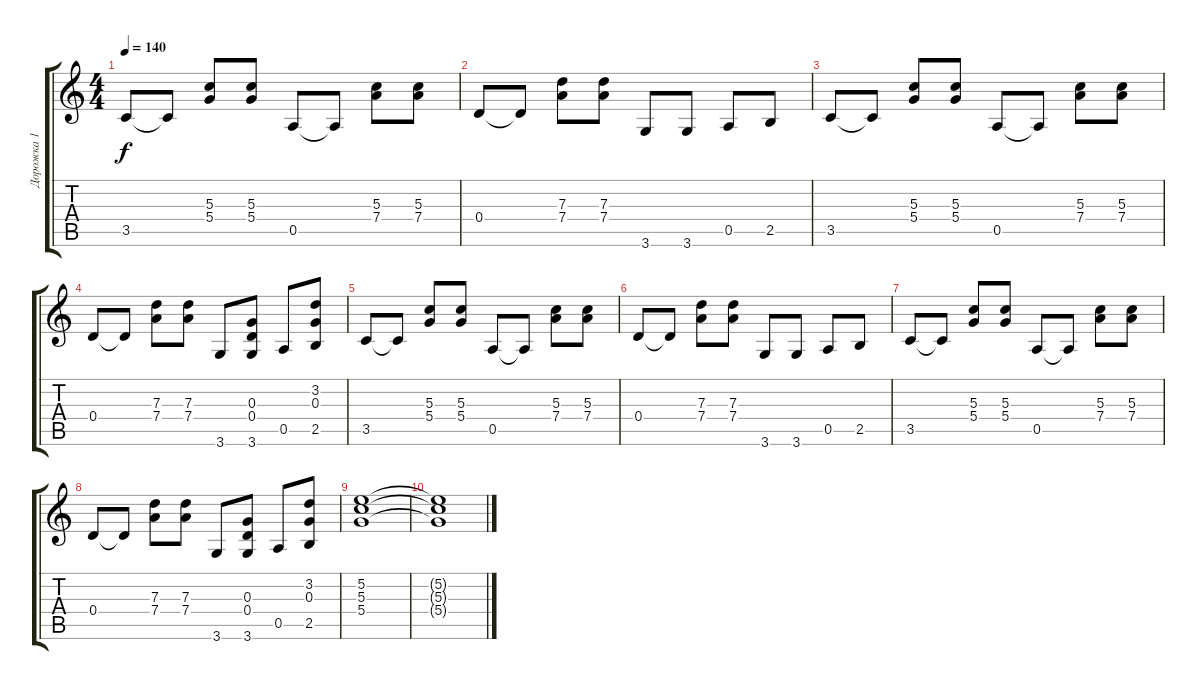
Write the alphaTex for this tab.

\track ("Дорожка 1" "Дорожка 1") {instrument electricguitarmuted}
\staff {score tabs}
\tuning (E4 B3 G3 D3 A2 E2) {hide}
\ts (4 4)
\tempo 140
\clef g2
\ks c
3.5.8{dy f} 3.5{t}.8 (5.3 5.4).8 (5.3 5.4).8 0.5.8 0.5{t}.8 (5.3 7.4).8 (5.3 7.4).8 |
0.4.8 0.4{t}.8 (7.3 7.4).8 (7.3 7.4).8 3.6.8 3.6.8 0.5.8 2.5.8 |
3.5.8 3.5{t}.8 (5.3 5.4).8 (5.3 5.4).8 0.5.8 0.5{t}.8 (5.3 7.4).8 (5.3 7.4).8 |
0.4.8 0.4{t}.8 (7.3 7.4).8 (7.3 7.4).8 3.6.8 (0.3 0.4 3.6).8 0.5.8 (3.2 0.3 2.5).8 |
3.5.8 3.5{t}.8 (5.3 5.4).8 (5.3 5.4).8 0.5.8 0.5{t}.8 (5.3 7.4).8 (5.3 7.4).8 |
0.4.8 0.4{t}.8 (7.3 7.4).8 (7.3 7.4).8 3.6.8 3.6.8 0.5.8 2.5.8 |
3.5.8 3.5{t}.8 (5.3 5.4).8 (5.3 5.4).8 0.5.8 0.5{t}.8 (5.3 7.4).8 (5.3 7.4).8 |
0.4.8 0.4{t}.8 (7.3 7.4).8 (7.3 7.4).8 3.6.8 (0.3 0.4 3.6).8 0.5.8 (3.2 0.3 2.5).8 |
(5.2 5.3 5.4).1 |
(5.2{t} 5.3{t} 5.4{t}).1
